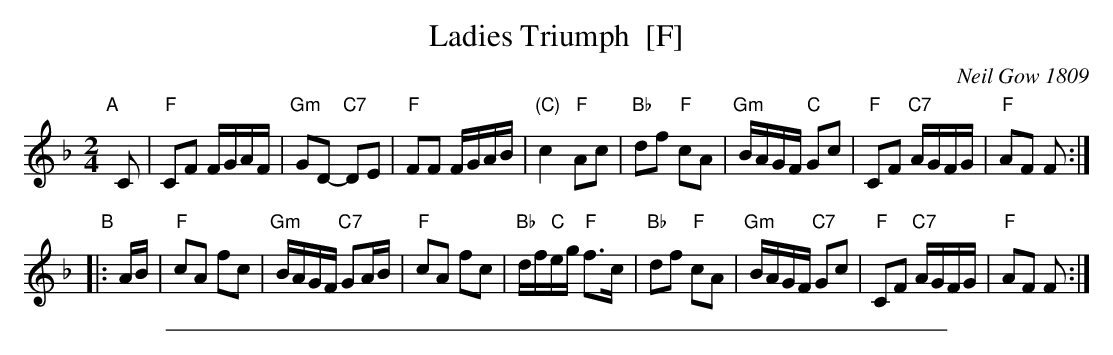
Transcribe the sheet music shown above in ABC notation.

X:1
T: Ladies Triumph  [F]
O: Neil Gow 1809
M: 2/4
L: 1/16
K: F
"A"[|] C2 \
| "F"C2F2 FGAF | "Gm"G2D2- "C7"D2E2 | "F"F2F2 FGAB | "(C)"c4 "F"A2c2 \
| "Bb"d2f2 "F"c2A2 | "Gm"BAGF "C"G2c2 | "F"C2F2 "C7"AGFG | "F"A2F2 F2 :|
"B"|: AB \
| "F"c2A2 f2c2 | "Gm"BAGF "C7"G2AB | "F"c2A2 f2c2 | "Bb"df"C"eg "F"f3c \
| "Bb"d2f2 "F"c2A2 | "Gm"BAGF "C7"G2c2 | "F"C2F2 "C7"AGFG | "F"A2F2 F2 :|
